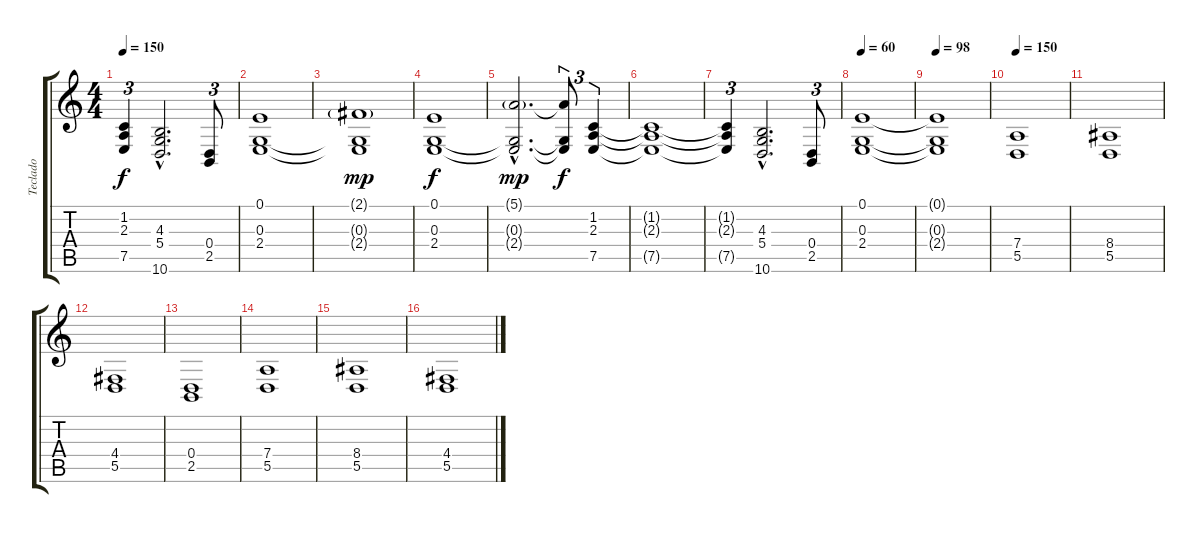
\track ("Teclado" "Teclado") {instrument tremolostrings}
\staff {score tabs}
\tuning (E4 B3 G3 D3 A2 E2) {hide}
\ts (4 4)
\tempo 150
\clef g2
\ks c
(1.2{t} 2.3{t} 7.5{t}).4{tu (3 2) dy f} (4.3{hac} 5.4{hac} 10.6{hac}).2{d} (0.4 2.5).8{tu (3 2)} |
(0.1 0.3 2.4).1 |
(2.1{g} 0.3{t} 2.4{t}).1{dy mp} |
(0.1 0.3 2.4).1{dy f} |
(5.1{g hac} 0.3{hac t} 2.4{hac t}).2{d dy mp} (5.1{t} 0.3{t} 2.4{t}).8{tu (3 2) dy f} (1.2 2.3 7.5).4{tu (3 2)} |
(1.2{t} 2.3{t} 7.5{t}).1 |
(1.2{t} 2.3{t} 7.5{t}).4{tu (3 2)} (4.3{hac} 5.4{hac} 10.6{hac}).2{d} (0.4 2.5).8{tu (3 2)} |
\tempo 60
(0.1 0.3 2.4).1 |
\tempo 98
(0.1{t} 0.3{t} 2.4{t}).1 |
\tempo 150
(7.4 5.5).1 |
(8.4 5.5).1 |
(4.4 5.5).1 |
(0.4 2.5).1 |
(7.4 5.5).1 |
(8.4 5.5).1 |
(4.4 5.5).1
